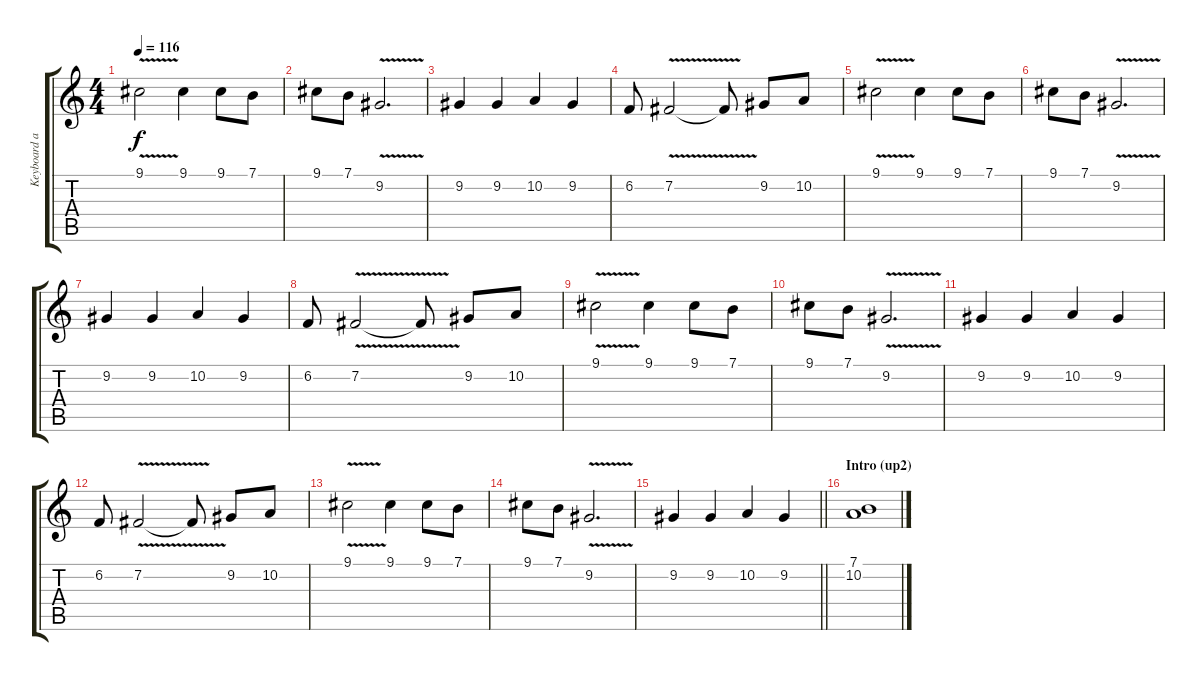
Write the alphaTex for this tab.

\track ("Keyboard and High strings" "Keyboard a") {instrument stringensemble1}
\staff {score tabs}
\tuning (E4 B3 G3 D3 A2 E2) {hide}
\ts (4 4)
\tempo 116
\clef g2
\ks c
9.1{v}.2{dy f} 9.1.4 9.1.8 7.1.8 |
9.1.8 7.1.8 9.2{v}.2{d} |
9.2.4 9.2.4 10.2.4 9.2.4 |
6.2.8 7.2{v}.2 7.2{t}.8 9.2.8 10.2.8 |
9.1{v}.2 9.1.4 9.1.8 7.1.8 |
9.1.8 7.1.8 9.2{v}.2{d} |
9.2.4 9.2.4 10.2.4 9.2.4 |
6.2.8 7.2{v}.2 7.2{t}.8 9.2.8 10.2.8 |
9.1{v}.2 9.1.4 9.1.8 7.1.8 |
9.1.8 7.1.8 9.2{v}.2{d} |
9.2.4 9.2.4 10.2.4 9.2.4 |
6.2.8 7.2{v}.2 7.2{t}.8 9.2.8 10.2.8 |
9.1{v}.2 9.1.4 9.1.8 7.1.8 |
9.1.8 7.1.8 9.2{v}.2{d} |
\barLineRight lightlight
9.2.4 9.2.4 10.2.4 9.2.4 |
\section ("" "Intro (up2)")
(7.1 10.2).1{volume 16}
